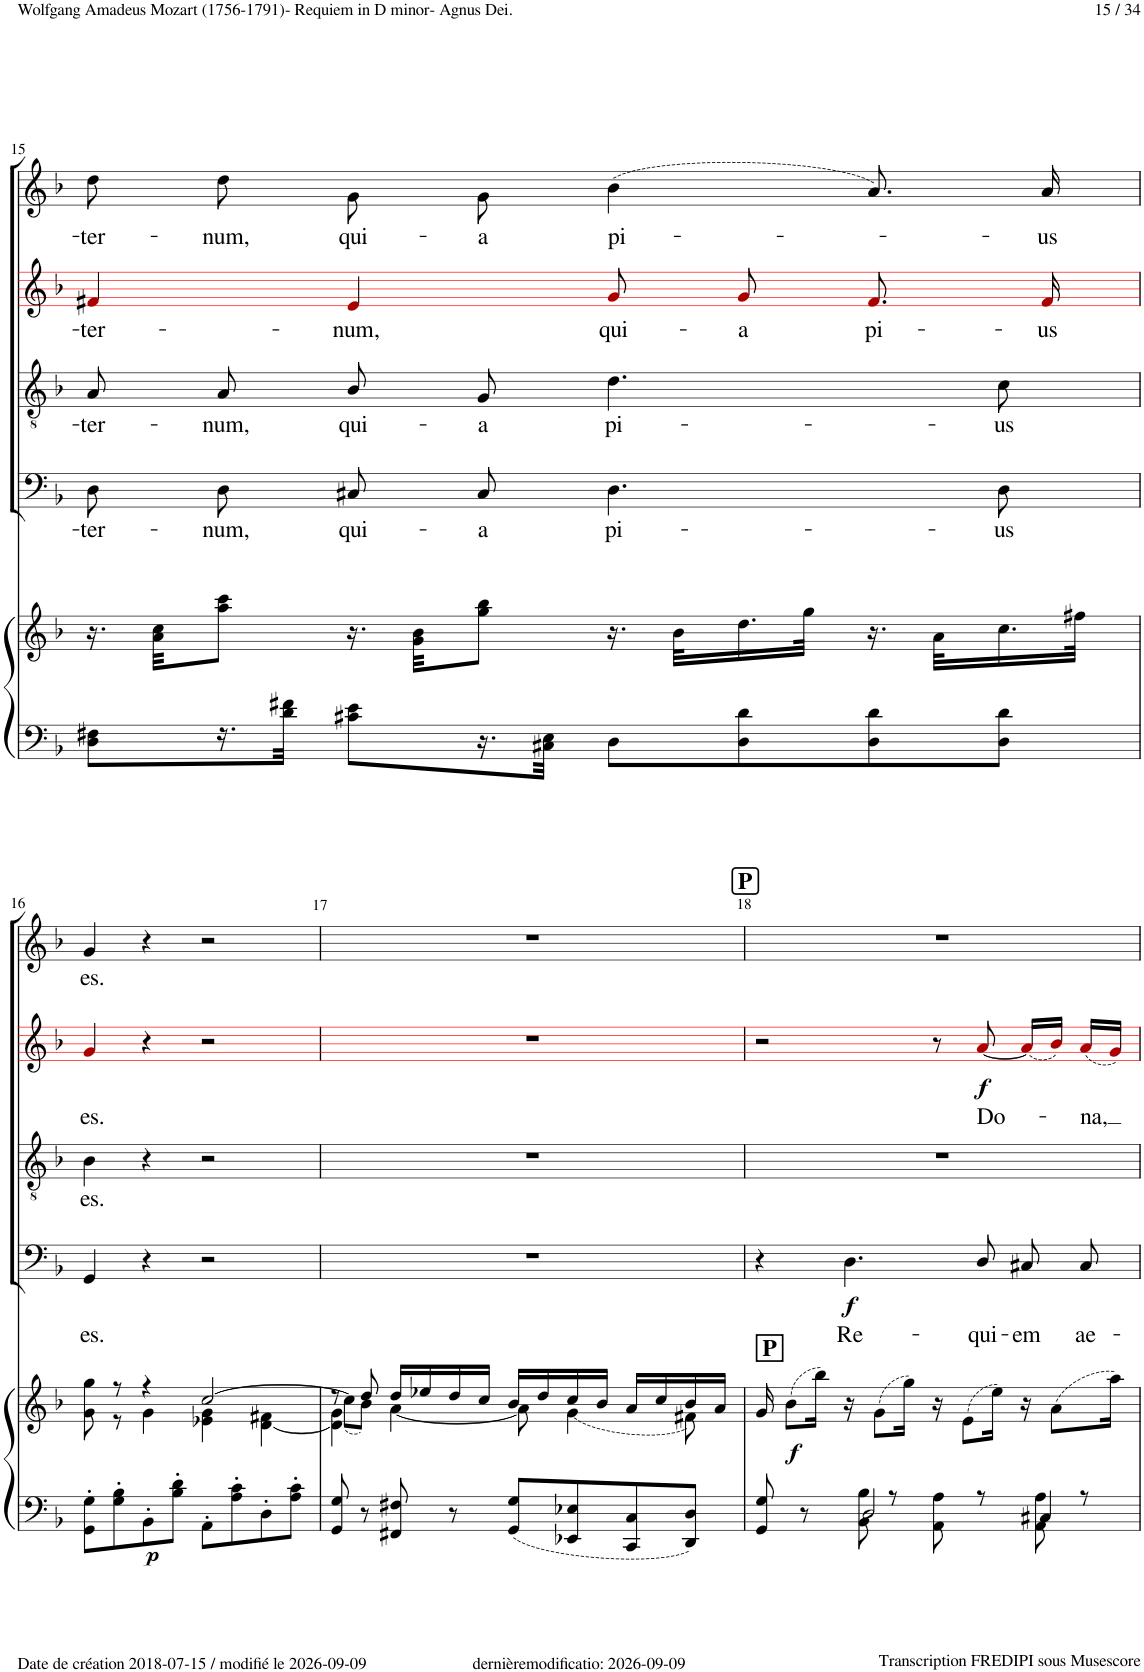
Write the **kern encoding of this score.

**kern	**kern	**dynam	**kern	**text	**dynam	**kern	**text	**kern	**text	**dynam	**kern	**text
*part5	*part5	*part5	*part4	*part4	*part4	*part3	*part3	*part2	*part2	*part2	*part1	*part1
*staff6	*staff5	*staff5/6	*staff4	*staff4	*staff4	*staff3	*staff3	*staff2	*staff2	*staff2	*staff1	*staff1
*I"Piano	*	*	*I"Bass	*	*	*I"Tenor	*	*I"Alto	*	*	*I"Soprano	*
*I'Pno	*	*	*	*	*	*	*	*	*	*	*	*
!!LO:PB:g=z
*clefF4	*clefG2	*	*clefF4	*	*	*clefGv2	*	*clefG2	*	*	*clefG2	*
*	*	*	*	*	*	*	*	*ITrd1c2	*	*	*	*
*k[b-]	*k[b-]	*	*k[b-]	*	*	*k[b-]	*	*k[b-]	*	*	*k[b-]	*
*M4/4	*M4/4	*	*M4/4	*	*	*M4/4	*	*M4/4	*	*	*M4/4	*
*met(c)	*met(c)	*	*met(c)	*	*	*met(c)	*	*met(c)	*	*	*met(c)	*
=15	=15	=15	=15	=15	=15	=15	=15	=15	=15	=15	=15	=15
!	!	!	!	!LO:LY:b	!	!	!LO:LY:b	!	!LO:LY:b	!	!	!LO:LY:b
8D\ 8F#X\L	16.r	.	8D!\L	-ter-	.	8A!/L	-ter-	4f#X!i/	-ter-	.	8dd!\L	-ter-
.	32a\ 32cc\KKL	.	.	.	.	.	.	.	.	.	.	.
!	!	!	!	!LO:LY:b	!	!	!LO:LY:b	!	!	!	!	!LO:LY:b
16.r	8aa\ 8ccc\J	.	8D!\J	-num,	.	8A!/J	-num,	.	.	.	8dd!\J	-num,
32d\ 32f#X\JJk	.	.	.	.	.	.	.	.	.	.	.	.
!	!	!	!	!LO:LY:b	!	!	!LO:LY:b	!	!LO:LY:b	!	!	!LO:LY:b
8c#X\ 8e\L	16.r	.	8C#X!/L	qui-	.	8B-!/L	qui-	4e!i/	-num,	.	8g!\L	qui-
.	32g\ 32b-\KKL	.	.	.	.	.	.	.	.	.	.	.
!	!	!	!	!LO:LY:b	!	!	!LO:LY:b	!	!	!	!	!LO:LY:b
16.r	8gg\ 8bb-\J	.	8C#!/J	-a	.	8G!/J	-a	.	.	.	8g!\J	-a
32C#X\ 32E\JJk	.	.	.	.	.	.	.	.	.	.	.	.
!	!	!	!	!LO:LY:b	!	!	!LO:LY:b	!	!LO:LY:b	!	!	!LO:LY:b
8D\L	16.r	.	4.D!\	pi-	.	4.d!\	pi-	8g!i/	qui-	.	(4b-!\	pi-
.	32b-\KLL	.	.	.	.	.	.	.	.	.	.	.
!	!	!	!	!	!	!	!	!	!LO:LY:b	!	!	!
8D\ 8d\	16.dd\	.	.	.	.	.	.	8g!i/	-a	.	.	.
.	32gg\JJk	.	.	.	.	.	.	.	.	.	.	.
!	!	!	!	!	!	!	!	!	!LO:LY:b	!	!	!
8D\ 8d\	16.r	.	.	.	.	.	.	8.f#!i/	pi-	.	8.a!/L)	.
.	32a\KLL	.	.	.	.	.	.	.	.	.	.	.
!	!	!	!	!LO:LY:b	!	!	!LO:LY:b	!	!	!	!	!
8D\ 8d\J	16.cc\	.	8D!\	-us	.	8c!\	-us	.	.	.	.	.
!	!	!	!	!	!	!	!	!	!LO:LY:b	!	!	!LO:LY:b
.	.	.	.	.	.	.	.	16f#!i/	-us	.	16a!/Jk	-us
.	32ff#X\JJk	.	.	.	.	.	.	.	.	.	.	.
!!LO:LB:g=z
=16	=16	=16	=16	=16	=16	=16	=16	=16	=16	=16	=16	=16
*	*^	*	*	*	*	*	*	*	*	*	*	*
!	!	!	!	!	!LO:LY:b	!	!	!LO:LY:b	!	!LO:LY:b	!	!	!LO:LY:b
8GG\' 8G\'L	8ryy	8g\ 8gg\	.	4GG!/	es.	.	4B-!\	es.	4g!i/	es.	.	4g!/	es.
8G\' 8B-\'	8r	8r	.	.	.	.	.	.	.	.	.	.	.
!	!	!	!LO:DY:b=2	!	!	!	!	!	!	!	!	!	!
8BB-'\	4r	4g\	p	4r	.	.	4r	.	4r	.	.	4r	.
8B-\' 8d\'J	.	.	.	.	.	.	.	.	.	.	.	.	.
8AA'\L	[2cc/	4e-X\ 4g\	.	2r	.	.	2r	.	2r	.	.	2r	.
8A\' 8c\'	.	.	.	.	.	.	.	.	.	.	.	.	.
8D'\	.	[4d\ 4f#X\	.	.	.	.	.	.	.	.	.	.	.
8A\' 8c\'J	.	.	.	.	.	.	.	.	.	.	.	.	.
=17	=17	=17	=17	=17	=17	=17	=17	=17	=17	=17	=17	=17	=17
*	*	*^	*	*	*	*	*	*	*	*	*	*	*
8GG/ 8G/	8r	(8cc\L]	4d\] 4g\	.	1r	.	.	1r	.	1r	.	.	1r	.
8r	8dd/	8b-\J)	.	.	.	.	.	.	.	.	.	.	.	.
8FF#X/ 8F#X/	16dd/LL	[4a\	2.ryy	.	.	.	.	.	.	.	.	.	.	.
.	16ee-X/	.	.	.	.	.	.	.	.	.	.	.	.	.
8r	16dd/	.	.	.	.	.	.	.	.	.	.	.	.	.
.	16cc/JJ	.	.	.	.	.	.	.	.	.	.	.	.	.
8GG/ 8G/L	16b-/LL	8a\]	.	.	.	.	.	.	.	.	.	.	.	.
.	16dd/	.	.	.	.	.	.	.	.	.	.	.	.	.
8EE-X/ 8E-X/	16cc/	(4g\	.	.	.	.	.	.	.	.	.	.	.	.
.	16b-/JJ	.	.	.	.	.	.	.	.	.	.	.	.	.
8CC/ 8C/	16a/LL	.	.	.	.	.	.	.	.	.	.	.	.	.
.	16cc/	.	.	.	.	.	.	.	.	.	.	.	.	.
8DD/ 8D/J	16b-/	8f#X\)	.	.	.	.	.	.	.	.	.	.	.	.
.	16a/JJ	.	.	.	.	.	.	.	.	.	.	.	.	.
*	*v	*v	*v	*	*	*	*	*	*	*	*	*	*	*
=18	=18	=18	=18	=18	=18	=18	=18	=18	=18	=18	=18	=18
*^	*	*	*	*	*	*	*	*	*	*	*	*
!	!	!LO:TX:a:B:t=P	!	!	!	!	!	!	!	!	!	!	!
8GG/ 8G/	4ryy	16g/	.	4r	.	.	1r	.	2r	.	.	1r	.
!	!	!	!LO:DY:b	!	!	!	!	!	!	!	!	!	!
.	.	(8b-\L	f	.	.	.	.	.	.	.	.	.	.
8r	.	.	.	.	.	.	.	.	.	.	.	.	.
.	.	16bb-\Jk)	.	.	.	.	.	.	.	.	.	.	.
!	!	!	!	!	!LO:LY:b	!LO:DY:b	!	!	!	!	!	!	!
8BB-\ 8B-\	2D/	16r	.	4.D!\	Re-	f	.	.	.	.	.	.	.
.	.	(8g\L	.	.	.	.	.	.	.	.	.	.	.
8r	.	.	.	.	.	.	.	.	.	.	.	.	.
.	.	16gg\Jk)	.	.	.	.	.	.	.	.	.	.	.
8AA\ 8A\	.	16r	.	.	.	.	.	.	8r	.	.	.	.
.	.	(8e\L	.	.	.	.	.	.	.	.	.	.	.
!	!	!	!	!	!LO:LY:b	!	!	!	!	!LO:LY:b	!LO:DY:b	!	!
8r	.	.	.	8D!/	qui-	.	.	.	[8a!i/	Do-	f	.	.
.	.	16ee\Jk)	.	.	.	.	.	.	.	.	.	.	.
!	!	!	!	!	!LO:LY:b	!	!	!	!	!	!	!	!
8AA\ 8A\	4C#X/	16r	.	8C#X!/L	-em	.	.	.	(16a!i/LL]	.	.	.	.
.	.	(8a\L	.	.	.	.	.	.	16b-!i/JJ)	.	.	.	.
!	!	!	!	!	!LO:LY:b	!	!	!	!	!LO:LY:b	!	!	!
8r	.	.	.	8C#!/J	ae-	.	.	.	(16a!i/LL	-na,	.	.	.
.	.	16aa\Jk)	.	.	.	.	.	.	16g!i/JJ)	.	.	.	.
*v	*v	*	*	*	*	*	*	*	*	*	*	*	*
=	=	=	=	=	=	=	=	=	=	=	=	=
*-	*-	*-	*-	*-	*-	*-	*-	*-	*-	*-	*-	*-
